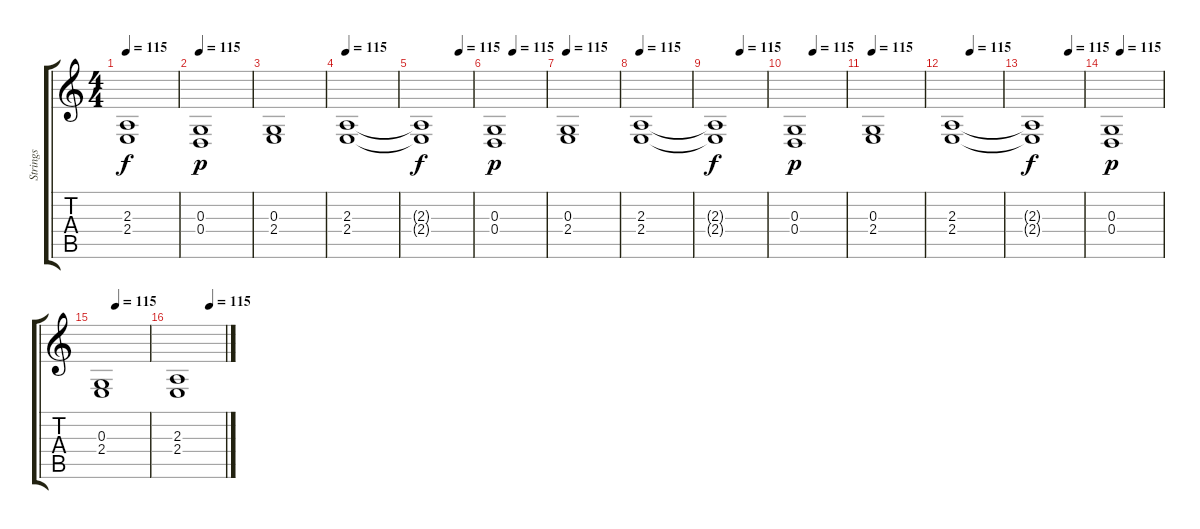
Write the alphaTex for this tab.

\track ("Strings" "Strings") {instrument stringensemble1}
\staff {score tabs}
\tuning (E4 B3 G3 D3 A2 E2) {hide}
\ts (4 4)
\tempo 115
\clef g2
\ks c
(2.3{t} 2.4{t}).1{dy f} |
\tempo 115
(0.3 0.4).1{dy p} |
(0.3 2.4).1 |
\tempo 115
(2.3 2.4).1 |
\tempo (115 0.75)
(2.3{t} 2.4{t}).1{dy f} |
\tempo (115 0.375)
(0.3 0.4).1{dy p} |
\tempo 115
(0.3 2.4).1 |
\tempo 115
(2.3 2.4).1 |
\tempo (115 0.5)
(2.3{t} 2.4{t}).1{dy f} |
\tempo (115 0.375)
(0.3 0.4).1{dy p} |
\tempo 115
(0.3 2.4).1 |
\tempo (115 0.375)
(2.3 2.4).1 |
\tempo (115 0.71875)
(2.3{t} 2.4{t}).1{dy f} |
\tempo (115 0.1875)
(0.3 0.4).1{dy p} |
\tempo (115 0.3125)
(0.3 2.4).1 |
\tempo (115 0.6875)
(2.3 2.4).1
